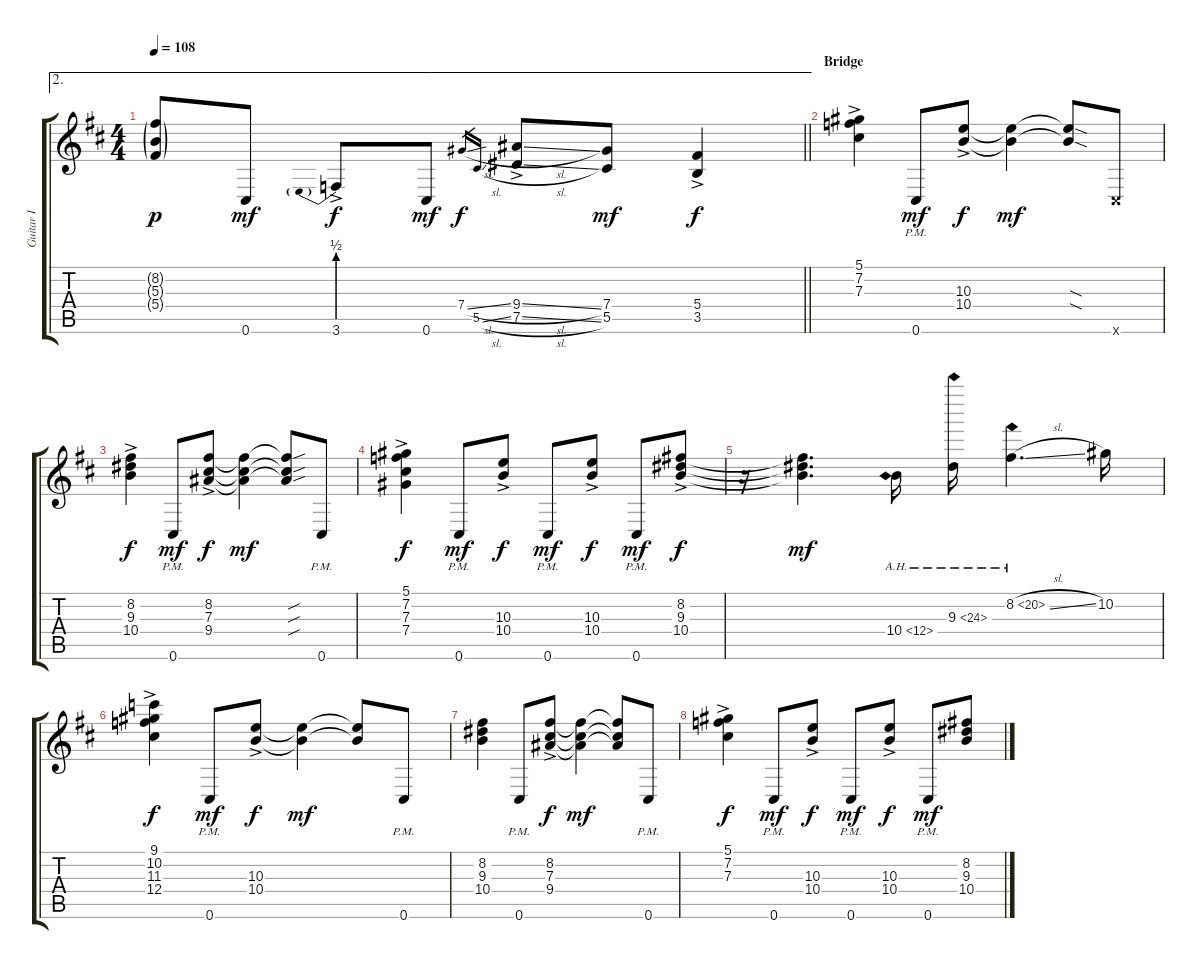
\track ("Guitar I" "Guitar I") {instrument distortionguitar}
\staff {score tabs}
\tuning (Eb4 Bb3 Gb3 Db3 Ab2 Db2) {hide}
\ae 2
\ts (4 4)
\tempo 108
\clef g2
\barLineRight lightlight
\ks d
(8.2{g} 5.3{g} 5.4{g}).8{dy p} 0.6.8{dy mf} 3.6{be (prebend 0 2 60 2) ac}.8{dy f} 0.6.8{dy mf} 7.4{sl}.16{gr dy f} 5.5{sl}.16{gr} (9.4{sl ac} 7.5{sl ac}).8 (7.4 5.5).8{dy mf} (5.4{ac} 3.5{ac}).4{dy f} |
\section ("" "Bridge")
(5.1{ac} 7.2{ac} 7.3{ac}).4 0.6{pm}.8{dy mf} (10.3{ac} 10.4{ac}).8{dy f} (10.3{t} 10.4{t}).4{dy mf} (10.3{sod t} 10.4{sod t}).8 0.6{x}.8 |
(8.2{ac} 9.3{ac} 10.4{ac}).4{dy f} 0.6{pm}.8{dy mf} (8.2{ac} 7.3{ac} 9.4{ac}).8{dy f} (8.2{t} 7.3{t} 9.4{t}).4{dy mf} (8.2{sou t} 7.3{sou t} 9.4{sou t}).8 0.6{pm}.8 |
(5.1{ac} 7.2{ac} 7.3{ac} 7.4{ac}).4{dy f} 0.6{pm}.8{dy mf} (10.3{ac} 10.4{ac}).8{dy f} 0.6{pm}.8{dy mf} (10.3{ac} 10.4{ac}).8{dy f} 0.6{pm}.8{dy mf} (8.2{ac} 9.3{ac} 10.4{ac}).8{dy f} |
r.16 (8.2{t} 9.3{t} 10.4{t}).4{d dy mf} 10.4{ah 2}.16 9.3{ah 15}.16 8.2{ah 12 sl}.4{d} 10.2.16 |
(9.1{ac} 10.2{ac} 11.3{ac} 12.4{ac}).4{dy f} 0.6{pm}.8{dy mf} (10.3{ac} 10.4{ac}).8{dy f} (10.3{t} 10.4{t}).4{dy mf} (10.3{t} 10.4{t}).8 0.6{pm}.8 |
(8.2 9.3 10.4).4 0.6{pm}.8 (8.2{ac} 7.3{ac} 9.4{ac}).8{dy f} (8.2{t} 7.3{t} 9.4{t}).4{dy mf} (8.2{t} 7.3{t} 9.4{t}).8 0.6{pm}.8 |
(5.1{ac} 7.2{ac} 7.3{ac}).4{dy f} 0.6{pm}.8{dy mf} (10.3{ac} 10.4{ac}).8{dy f} 0.6{pm}.8{dy mf} (10.3{ac} 10.4{ac}).8{dy f} 0.6{pm}.8{dy mf} (8.2 9.3 10.4).8
